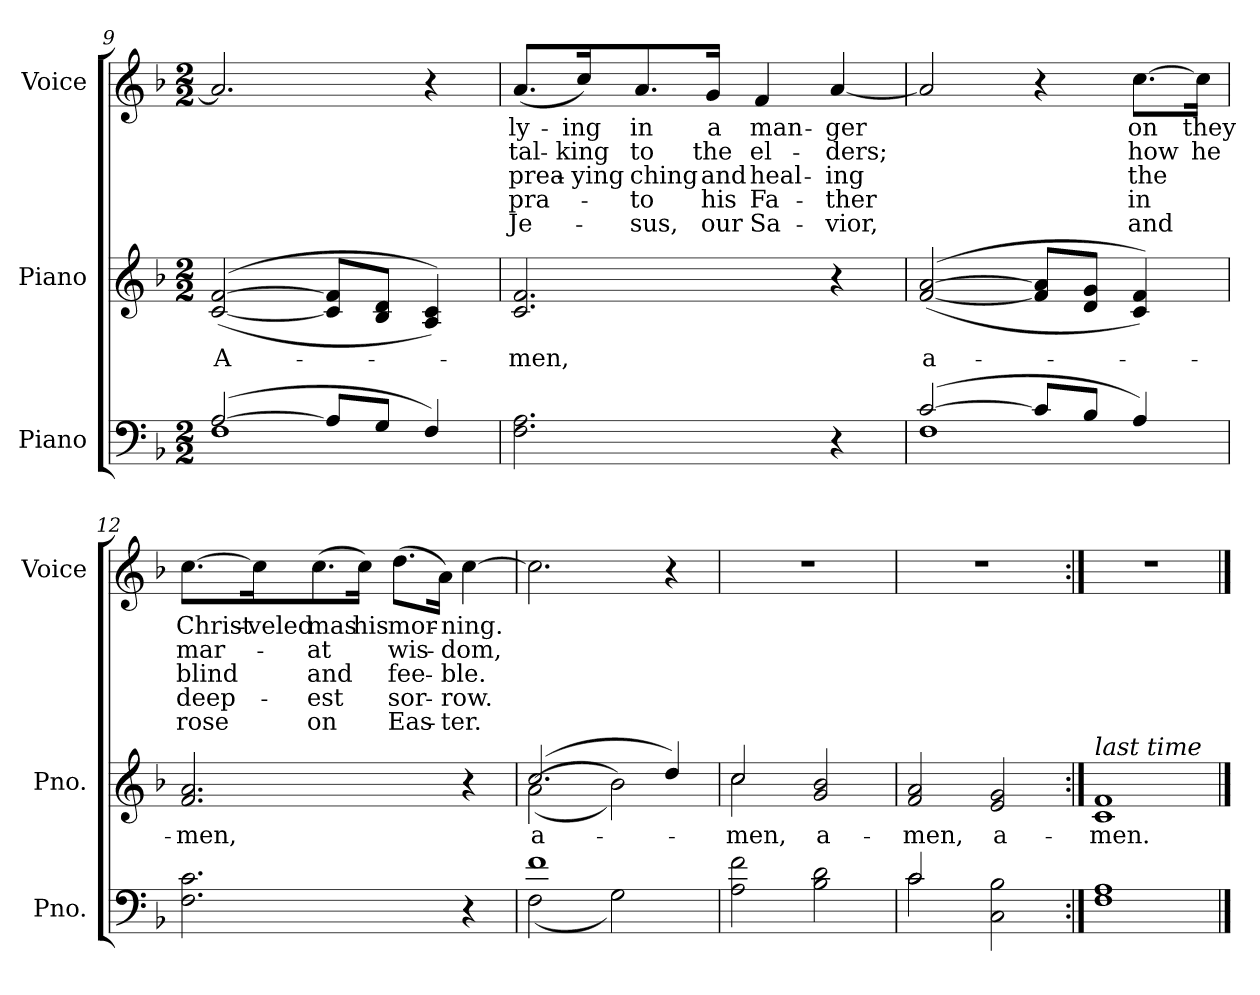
**kern	**kern	**text	**kern	**text	**text	**text	**text	**text
*part3	*part2	*part2	*part1	*part1	*part1	*part1	*part1	*part1
*staff3	*staff2	*staff2	*staff1	*staff1	*staff1	*staff1	*staff1	*staff1
*I"Piano	*I"Piano	*	*I"Voice	*	*	*	*	*
*I'Pno.	*I'Pno.	*	*I'Voice	*	*	*	*	*
*clefF4	*clefG2	*	*clefG2	*	*	*	*	*
*k[b-]	*k[b-]	*	*k[b-]	*	*	*	*	*
*F:	*F:	*	*F:	*	*	*	*	*
*M2/2	*M2/2	*	*M2/2	*	*	*	*	*
=9	=9	=9	=9	=9	=9	=9	=9	=9
*^	*	*	*	*	*	*	*	*
!	!	!	!LO:LY:b:color=#000000	!	!	!	!	!	!
([2Ai/	1Fi	(([2ci/ [2fi	A-	2.ai/]	.	.	.	.	.
8Ai/L]	.	8ci]/ 8fi]/L	.	.	.	.	.	.	.
8Gi/J	.	8B-i/ 8di/J	.	.	.	.	.	.	.
4Fi/)	.	4Ai/ 4ci))	.	4r	.	.	.	.	.
*v	*v	*	*	*	*	*	*	*	*
=10	=10	=10	=10	=10	=10	=10	=10	=10
!	!	!LO:LY:b:color=#000000	!	!	!	!	!	!
!	!	!	!	!LO:LY:b:color=#000000	!LO:LY:b:color=#000000	!LO:LY:b:color=#000000	!LO:LY:b:color=#000000	!LO:LY:b:color=#000000
2.Fi\ 2.Ai	2.ci/ 2.fi	-men,	(8.ai/L	ly-	tal-	prea-	-pra-	-Je-
!	!	!	!	!LO:LY:b:color=#000000	!LO:LY:b:color=#000000	!LO:LY:b:color=#000000	!	!
.	.	.	16cci/K)	-ing	-king	-ying	.	.
!	!	!	!	!LO:LY:b:color=#000000	!LO:LY:b:color=#000000	!LO:LY:b:color=#000000	!LO:LY:b:color=#000000	!LO:LY:b:color=#000000
.	.	.	8.ai/	in	to	ching	to	sus,
!	!	!	!	!LO:LY:b:color=#000000	!LO:LY:b:color=#000000	!LO:LY:b:color=#000000	!LO:LY:b:color=#000000	!LO:LY:b:color=#000000
.	.	.	16gi/Jk	a	the	and	his	our
!	!	!	!	!LO:LY:b:color=#000000	!LO:LY:b:color=#000000	!LO:LY:b:color=#000000	!LO:LY:b:color=#000000	!LO:LY:b:color=#000000
.	.	.	4fi/	man-	el-	heal-	-Fa-	-Sa-
!	!	!	!	!LO:LY:b:color=#000000	!LO:LY:b:color=#000000	!LO:LY:b:color=#000000	!LO:LY:b:color=#000000	!LO:LY:b:color=#000000
4r	4r	.	[4ai/	-ger	-ders;	-ing	ther	vior,
=11	=11	=11	=11	=11	=11	=11	=11	=11
*^	*	*	*	*	*	*	*	*
!	!	!	!LO:LY:b:color=#000000	!	!	!	!	!	!
([2ci/	1Fi	(([2fi/ [2ai	a-	2ai/]	.	.	.	.	.
8ci/L]	.	8fi]/ 8ai]/L	.	4r	.	.	.	.	.
8B-i/J	.	8di/ 8gi/J	.	.	.	.	.	.	.
!	!	!	!	!	!LO:LY:b:color=#000000	!LO:LY:b:color=#000000	!LO:LY:b:color=#000000	!LO:LY:b:color=#000000	!LO:LY:b:color=#000000
4Ai/)	.	4ci/ 4fi))	.	[8.cci\L	on	how	the	in	and
!	!	!	!	!	!LO:LY:b:color=#000000	!LO:LY:b:color=#000000	!	!	!
.	.	.	.	16cci\Jk]	they	he	.	.	.
*v	*v	*	*	*	*	*	*	*	*
!!LO:LB:g=z
=12	=12	=12	=12	=12	=12	=12	=12	=12
!	!	!LO:LY:b:color=#000000	!	!	!	!	!	!
!	!	!	!	!LO:LY:b:color=#000000	!LO:LY:b:color=#000000	!LO:LY:b:color=#000000	!LO:LY:b:color=#000000	!LO:LY:b:color=#000000
2.Fi\ 2.ci	2.fi/ 2.ai	-men,	[8.cci\L	Christ-	mar-	blind	deep-	-rose
!	!	!	!	!LO:LY:b:color=#000000	!	!	!	!
.	.	.	16cci\K]	-veled	.	.	.	.
!	!	!	!	!LO:LY:b:color=#000000	!LO:LY:b:color=#000000	!LO:LY:b:color=#000000	!LO:LY:b:color=#000000	!LO:LY:b:color=#000000
.	.	.	(8.cci\	-mas	at	and	est	on
!	!	!	!	!LO:LY:b:color=#000000	!	!	!	!
.	.	.	16cci\Jk)	his	.	.	.	.
!	!	!	!	!LO:LY:b:color=#000000	!LO:LY:b:color=#000000	!LO:LY:b:color=#000000	!LO:LY:b:color=#000000	!LO:LY:b:color=#000000
.	.	.	(8.ddi\L	mor-	wis-	fee-	-sor-	-Eas-
.	.	.	16ai\Jk)	.	.	.	.	.
!	!	!	!	!LO:LY:b:color=#000000	!LO:LY:b:color=#000000	!LO:LY:b:color=#000000	!LO:LY:b:color=#000000	!LO:LY:b:color=#000000
4r	4r	.	[4cci\	-ning.	-dom,	-ble.	row.	ter.
=13	=13	=13	=13	=13	=13	=13	=13	=13
*^	*	*	*	*	*	*	*	*
!	!	!	!LO:LY:b:color=#000000	!	!	!	!	!	!
*	*	*^	*	*	*	*	*	*	*
1fi	(2Fi\	(2.cci/	((2ai\	a-	2.cci\]	.	.	.	.	.
.	2Gi\)	.	2b-i\))	.	.	.	.	.	.	.
.	.	4ddi/)	.	.	4r	.	.	.	.	.
*v	*v	*	*	*	*	*	*	*	*	*
=14	=14	=14	=14	=14	=14	=14	=14	=14	=14
!	!	!	!LO:LY:b:color=#000000	!	!	!	!	!	!
2Ai\ 2fi	2cci/	2cci\	-men,	1r	.	.	.	.	.
!	!	!	!LO:LY:b:color=#000000	!	!	!	!	!	!
2B-i\ 2di	2gi/ 2b-i	2ryy	a-	.	.	.	.	.	.
*	*v	*v	*	*	*	*	*	*	*
=15	=15	=15	=15	=15	=15	=15	=15	=15
*^	*	*	*	*	*	*	*	*
*	*	*^	*	*	*	*	*	*	*
!	!	!	!	!LO:LY:b:color=#000000	!	!	!	!	!	!
*	*	*v	*v	*	*	*	*	*	*	*
2ci/	2ci\	2fi/ 2ai	-men,	1r	.	.	.	.	.
!	!	!	!LO:LY:b:color=#000000	!	!	!	!	!	!
2Ci\ 2B-i	2ryy	2ei/ 2gi	a-	.	.	.	.	.	.
*v	*v	*	*	*	*	*	*	*	*
=16:|!	=16:|!	=16:|!	=16:|!	=16:|!	=16:|!	=16:|!	=16:|!	=16:|!
*^	*	*	*	*	*	*	*	*
!	!	!LO:TX:a:i:t=last time	!	!	!	!	!	!	!
!	!	!	!LO:LY:b:color=#000000	!	!	!	!	!	!
*v	*v	*	*	*	*	*	*	*	*
1Fi 1Ai	1ci 1fi	-men.	1r	.	.	.	.	.
==	==	==	==	==	==	==	==	==
*-	*-	*-	*-	*-	*-	*-	*-	*-
